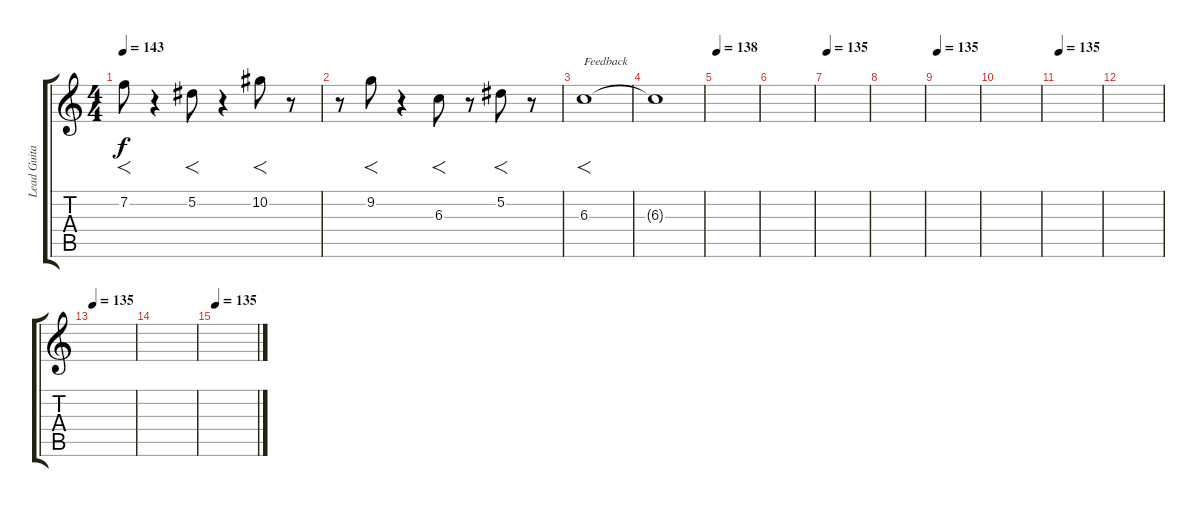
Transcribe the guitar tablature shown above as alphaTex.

\track ("Lead Guitar" "Lead Guita") {instrument distortionguitar}
\staff {score tabs}
\tuning (Eb4 Bb3 Gb3 Db3 Ab2 Eb2) {hide}
\ts (4 4)
\tempo 143
\clef g2
\ks c
7.2.8{f dy f} r.4 5.2.8{f} r.4 10.2.8{f} r.8 |
r.8 9.2.8{f} r.4 6.3.8{f} r.8 5.2.8{f} r.8 |
6.3.1{f txt "Feedback"} |
6.3{t}.1 |
\tempo 138
|
|
\tempo 135
|
|
\tempo 135
|
|
\tempo 135
|
|
\tempo 135
|
|
\tempo 135
